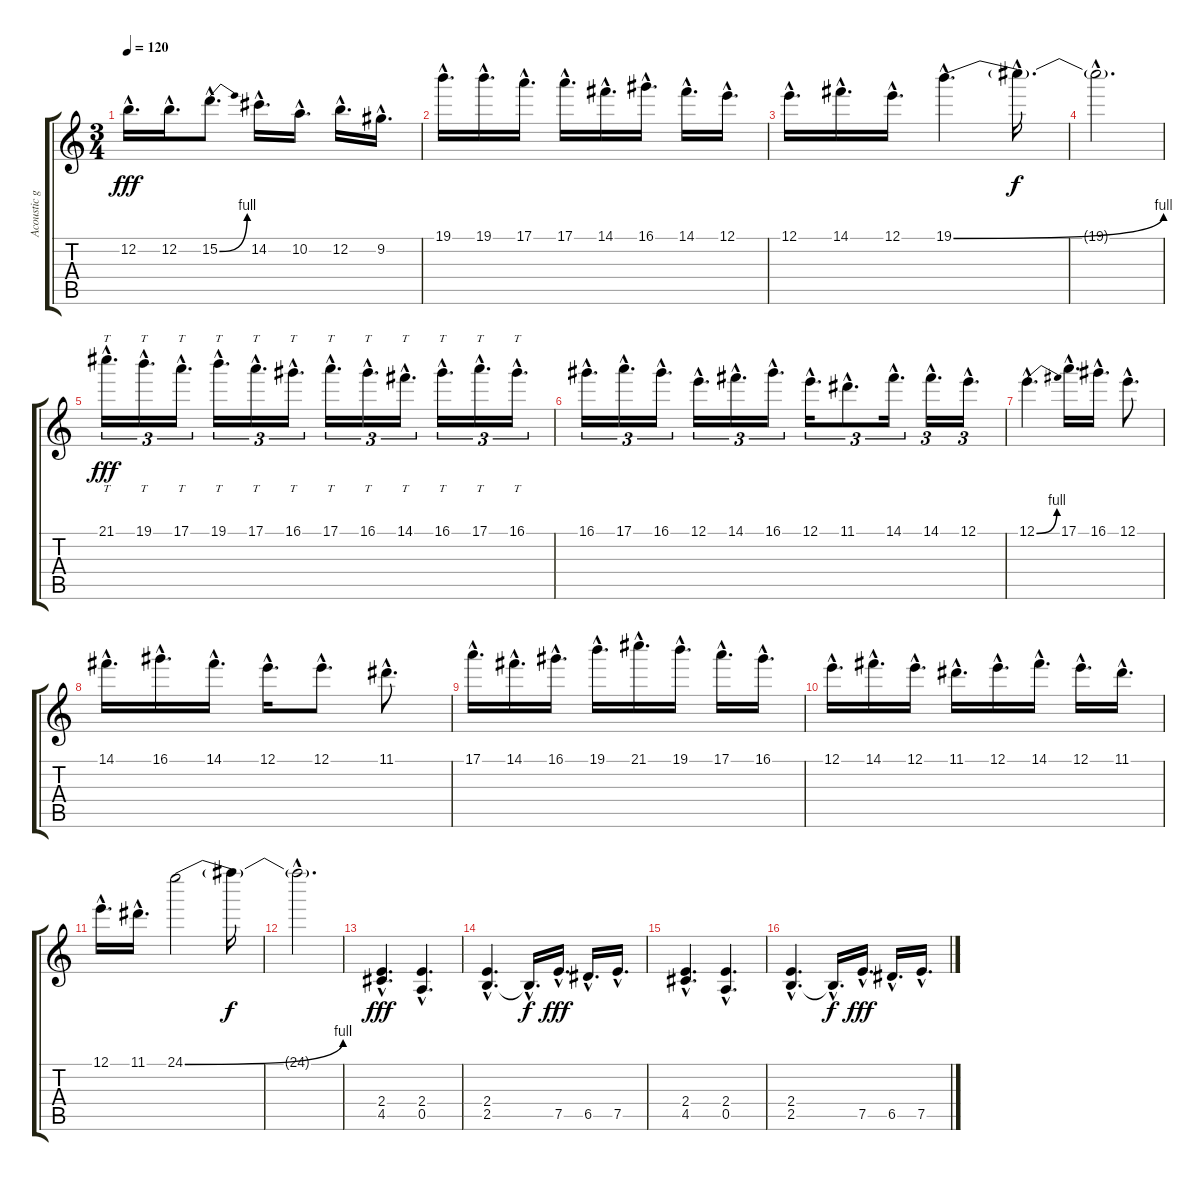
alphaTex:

\track ("Acoustic guitar" "Acoustic g") {instrument acousticguitarsteel}
\staff {score tabs}
\tuning (E4 B3 G3 D3 A2 E2) {hide}
\ts (3 4)
\tempo 120
\clef g2
\ks c
12.2{hac}.16{d dy fff} 12.2{hac}.16{d} 15.2{be (bend 0 0 60 4) hac}.8{d} 14.2{hac}.16{d} 10.2{hac}.16{d} 12.2{hac}.16{d} 9.2{hac}.16{d} |
19.1{hac}.16{d} 19.1{hac}.16{d} 17.1{hac}.16{d} 17.1{hac}.16{d} 14.1{hac}.16{d} 16.1{hac}.16{d} 14.1{hac}.16{d} 12.1{hac}.16{d} |
12.1{hac}.16{d} 14.1{hac}.16{d} 12.1{hac}.16{d} 19.1{be (bend 0 0 60 4) hac}.4{d} 19.1{hac t}.16{d dy f} |
19.1{hac t}.2{d} |
21.1{hac}.16{tt d tu (3 2) dy fff instrument distortionguitar} 19.1{hac}.16{tt d tu (3 2)} 17.1{hac}.16{tt d tu (3 2)} 19.1{hac}.16{tt d tu (3 2)} 17.1{hac}.16{tt d tu (3 2)} 16.1{hac}.16{tt d tu (3 2)} 17.1{hac}.16{tt d tu (3 2)} 16.1{hac}.16{tt d tu (3 2)} 14.1{hac}.16{tt d tu (3 2)} 16.1{hac}.16{tt d tu (3 2)} 17.1{hac}.16{tt d tu (3 2)} 16.1{hac}.16{tt d tu (3 2)} |
16.1{hac}.16{d tu (3 2)} 17.1{hac}.16{d tu (3 2)} 16.1{hac}.16{d tu (3 2)} 12.1{hac}.16{d tu (3 2)} 14.1{hac}.16{d tu (3 2)} 16.1{hac}.16{d tu (3 2)} 12.1{hac}.16{d tu (3 2)} 11.1{hac}.8{d tu (3 2)} 14.1{hac}.16{d tu (3 2)} 14.1{hac}.16{d tu (3 2)} 12.1{hac}.16{d tu (3 2)} |
12.1{be (bend 0 0 60 4) hac}.4{d} 17.1{hac}.16{d} 16.1{hac}.16{d} 12.1{hac}.8{d} |
14.1{hac}.16{d} 16.1{hac}.16{d} 14.1{hac}.16{d} 12.1{hac}.16{d} 12.1{hac}.8{d} 11.1{hac}.8{d} |
17.1{hac}.16{d} 14.1{hac}.16{d} 16.1{hac}.16{d} 19.1{hac}.16{d} 21.1{hac}.16{d} 19.1{hac}.16{d} 17.1{hac}.16{d} 16.1{hac}.16{d} |
12.1{hac}.16{d} 14.1{hac}.16{d} 12.1{hac}.16{d} 11.1{hac}.16{d} 12.1{hac}.16{d} 14.1{hac}.16{d} 12.1{hac}.16{d} 11.1{hac}.16{d} |
12.1{hac}.16{d} 11.1{hac}.16{d} 24.1{be (bend 0 0 60 4)}.2 24.1{t}.16{dy f} |
24.1{hac t}.2{d} |
(2.4{hac} 4.5{hac}).4{d dy fff instrument acousticguitarsteel} (2.4{hac} 0.5{hac}).4{d} |
(2.4{hac} 2.5{hac}).4{d} 2.5{hac t}.16{d dy f} 7.5{hac}.16{d dy fff} 6.5{hac}.16{d} 7.5{hac}.16{d} |
(2.4{hac} 4.5{hac}).4{d instrument acousticguitarsteel} (2.4{hac} 0.5{hac}).4{d} |
(2.4{hac} 2.5{hac}).4{d} 2.5{hac t}.16{d dy f} 7.5{hac}.16{d dy fff} 6.5{hac}.16{d} 7.5{hac}.16{d}
